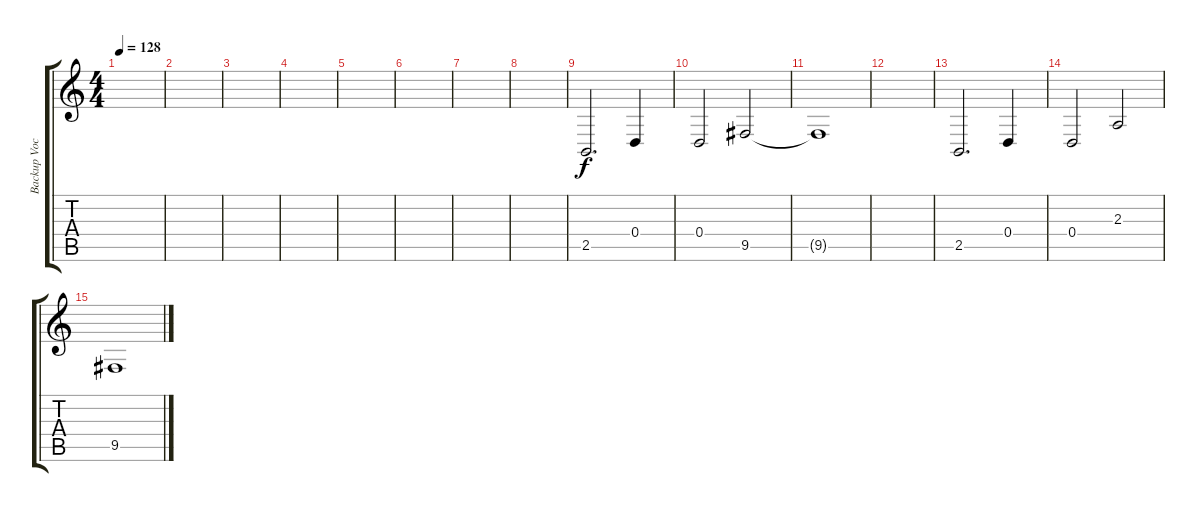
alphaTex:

\track ("Backup Vocals" "Backup Voc") {instrument lead2sawtooth}
\staff {score tabs}
\tuning (E4 B3 G3 D3 A2 E2) {hide}
\ts (4 4)
\tempo 128
\clef g2
\ks c
|
|
|
|
|
|
|
|
2.5.2{d} 0.4.4 |
0.4.2 9.5.2 |
9.5{t}.1 |
|
2.5.2{d} 0.4.4 |
0.4.2 2.3.2 |
9.5.1
